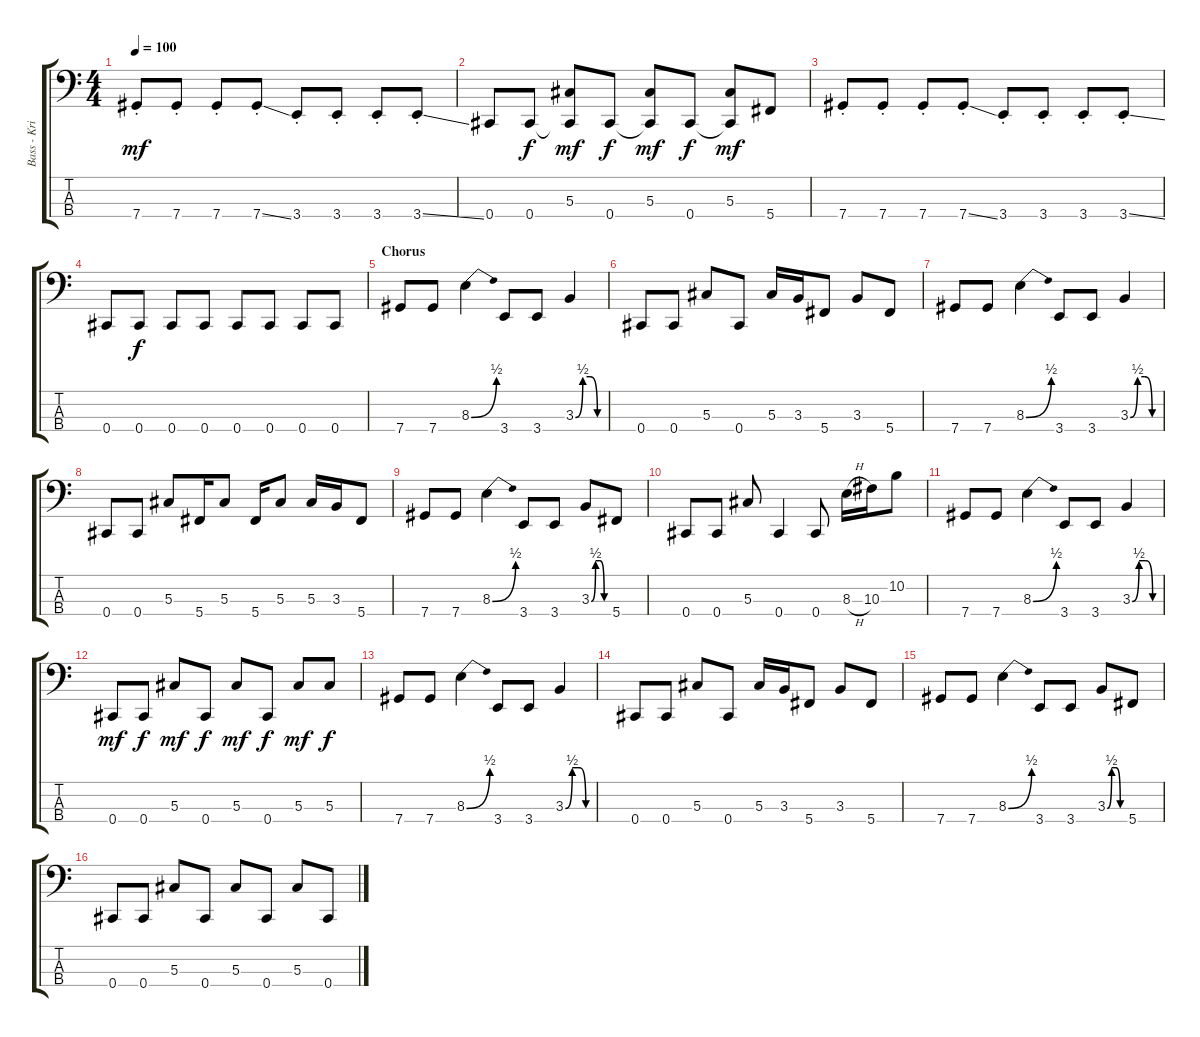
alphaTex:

\track ("Bass - Krist Novoselic" "Bass - Kri") {instrument electricbasspick}
\staff {score tabs}
\tuning (Gb2 Db2 Ab1 Db1) {hide}
\ts (4 4)
\tempo 100
\clef f4
\ks c
7.4{st}.8{dy mf} 7.4{st}.8 7.4{st}.8 7.4{ss st}.8 3.4{st}.8 3.4{st}.8 3.4{st}.8 3.4{ss st}.8 |
0.4.8 0.4.8{dy f} (5.3 0.4{t}).8{dy mf} 0.4.8{dy f} (5.3 0.4{t}).8{dy mf} 0.4.8{dy f} (5.3 0.4{t}).8{dy mf} 5.4.8 |
7.4{st}.8 7.4{st}.8 7.4{st}.8 7.4{ss st}.8 3.4{st}.8 3.4{st}.8 3.4{st}.8 3.4{ss st}.8 |
0.4.8 0.4.8{dy f} 0.4.8 0.4.8 0.4.8 0.4.8 0.4.8 0.4.8 |
\section ("" "Chorus")
7.4.8 7.4.8 8.3{be (bend 0 0 60 2)}.4 3.4.8 3.4.8 3.3{be (custom 0 0 15 2 30 2 45 0 60 0)}.4 |
0.4.8 0.4.8 5.3.8 0.4.8 5.3.16 3.3.16 5.4.8 3.3.8 5.4.8 |
7.4.8 7.4.8 8.3{be (bend 0 0 60 2)}.4 3.4.8 3.4.8 3.3{be (custom 0 0 15 2 30 2 45 0 60 0)}.4 |
0.4.8 0.4.8 5.3.8 5.4.16 5.3.8 5.4.16 5.3.8 5.3.16 3.3.16 5.4.8 |
7.4.8 7.4.8 8.3{be (bend 0 0 60 2)}.4 3.4.8 3.4.8 3.3{be (custom 0 0 15 2 30 2 45 0 60 0)}.8 5.4.8 |
0.4.8 0.4.8 5.3.8 0.4.4 0.4.8 8.3{h}.16 10.3.16 10.2.8 |
7.4.8 7.4.8 8.3{be (bend 0 0 60 2)}.4 3.4.8 3.4.8 3.3{be (custom 0 0 15 2 30 2 45 0 60 0)}.4 |
0.4.8{dy mf} 0.4.8{dy f} 5.3.8{dy mf} 0.4.8{dy f} 5.3.8{dy mf} 0.4.8{dy f} 5.3.8{dy mf} 5.3.8{dy f} |
7.4.8 7.4.8 8.3{be (bend 0 0 60 2)}.4 3.4.8 3.4.8 3.3{be (custom 0 0 15 2 30 2 45 0 60 0)}.4 |
0.4.8 0.4.8 5.3.8 0.4.8 5.3.16 3.3.16 5.4.8 3.3.8 5.4.8 |
7.4.8 7.4.8 8.3{be (bend 0 0 60 2)}.4 3.4.8 3.4.8 3.3{be (custom 0 0 15 2 30 2 45 0 60 0)}.8 5.4.8 |
0.4.8 0.4.8 5.3.8 0.4.8 5.3.8 0.4.8 5.3.8 0.4.8
